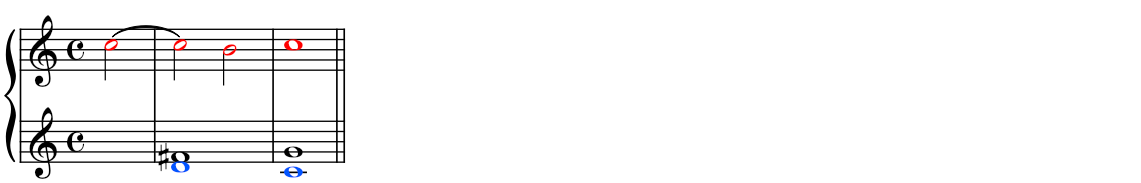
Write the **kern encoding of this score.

**kern	**kern
*part1	*part1
*staff2	*staff1
*I"Midi_1	*
*clefG2	*clefG2
*k[]	*k[]
*M4/4	*M4/4
*met(c)	*met(c)
=1	=1
2ryy	[2cci\
=2	=2
*^	*
1f#X	1dj	2cci\]
.	.	2bi\
=3	=3	=3
1g	1cj	1cci
*v	*v	*
=||	=||
*-	*-
